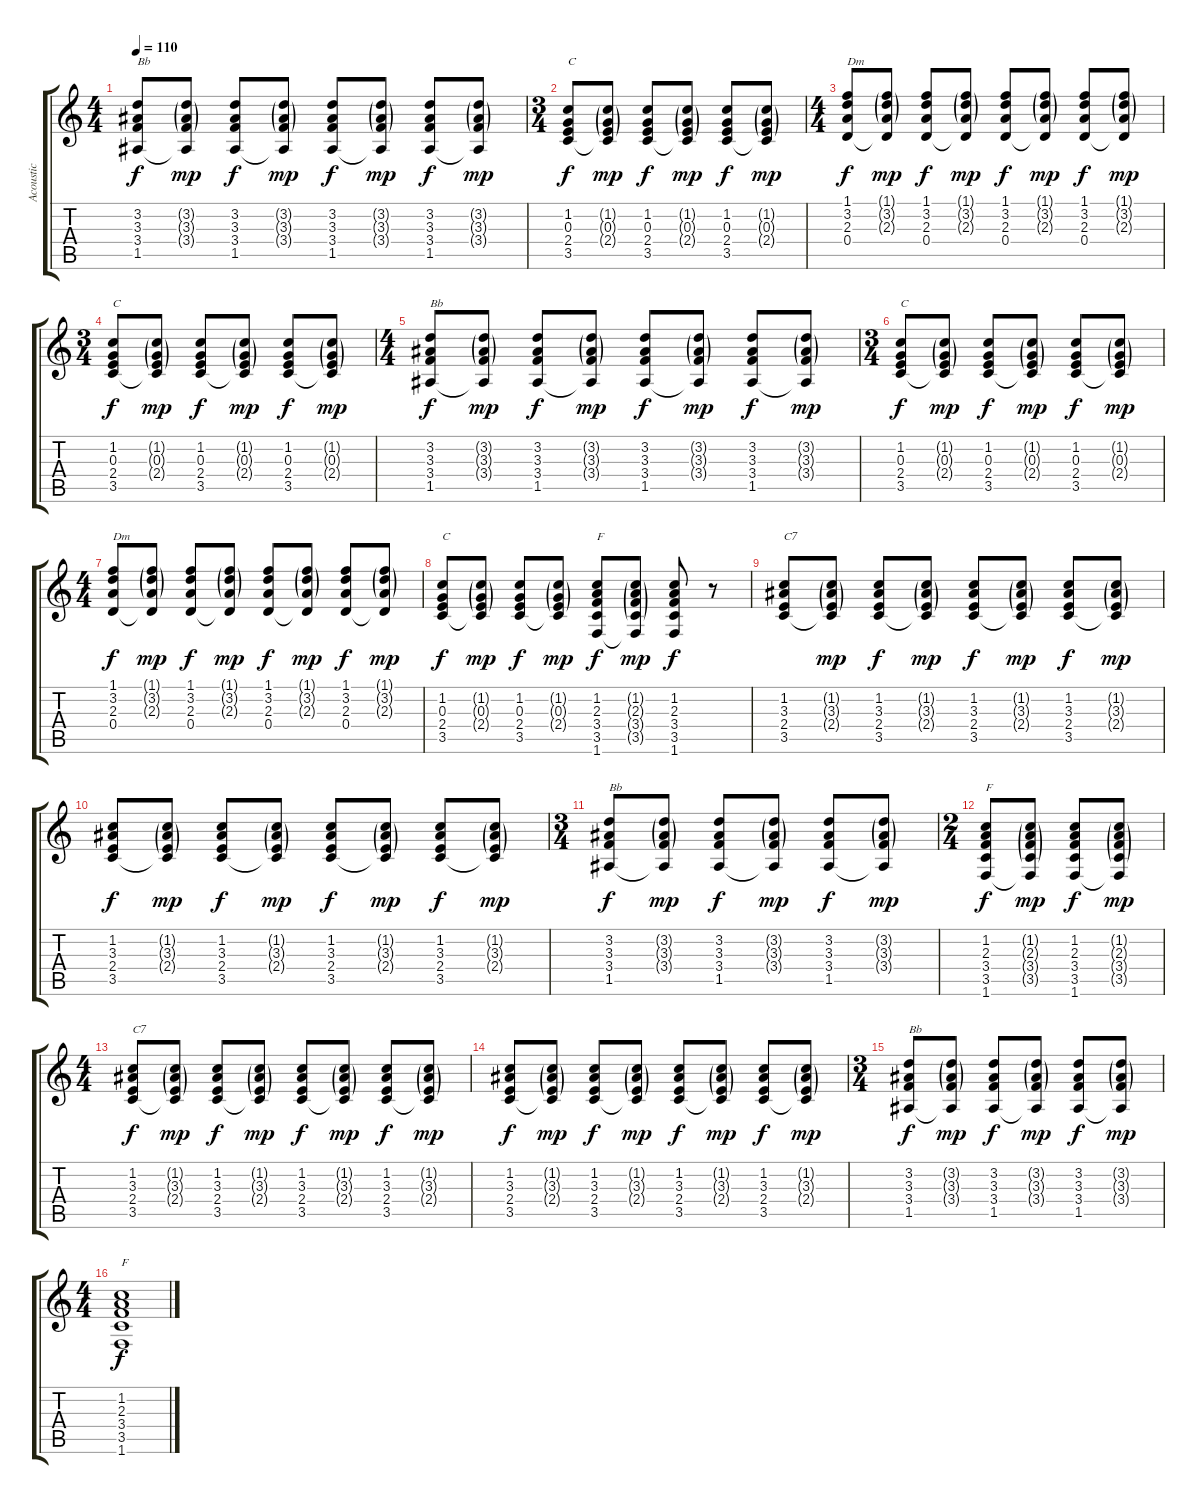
\track ("Acoustic" "Acoustic") {instrument acousticguitarsteel}
\staff {score tabs}
\tuning (E4 B3 G3 D3 A2 E2) {hide}
\ts (4 4)
\tempo 110
\clef g2
\ks c
(3.2 3.3 3.4 1.5).8{txt "Bb" dy f} (3.2{g} 3.3{g} 3.4{g} 1.5{t}).8{dy mp} (3.2 3.3 3.4 1.5).8{dy f} (3.2{g} 3.3{g} 3.4{g} 1.5{t}).8{dy mp} (3.2 3.3 3.4 1.5).8{dy f} (3.2{g} 3.3{g} 3.4{g} 1.5{t}).8{dy mp} (3.2 3.3 3.4 1.5).8{dy f} (3.2{g} 3.3{g} 3.4{g} 1.5{t}).8{dy mp} |
\ts (3 4)
(1.2 0.3 2.4 3.5).8{txt "C" dy f} (1.2{g} 0.3{g} 2.4{g} 3.5{t}).8{dy mp} (1.2 0.3 2.4 3.5).8{dy f} (1.2{g} 0.3{g} 2.4{g} 3.5{t}).8{dy mp} (1.2 0.3 2.4 3.5).8{dy f} (1.2{g} 0.3{g} 2.4{g} 3.5{t}).8{dy mp} |
\ts (4 4)
(1.1 3.2 2.3 0.4).8{txt "Dm" dy f} (1.1{g} 3.2{g} 2.3{g} 0.4{t}).8{dy mp} (1.1 3.2 2.3 0.4).8{dy f} (1.1{g} 3.2{g} 2.3{g} 0.4{t}).8{dy mp} (1.1 3.2 2.3 0.4).8{dy f} (1.1{g} 3.2{g} 2.3{g} 0.4{t}).8{dy mp} (1.1 3.2 2.3 0.4).8{dy f} (1.1{g} 3.2{g} 2.3{g} 0.4{t}).8{dy mp} |
\ts (3 4)
(1.2 0.3 2.4 3.5).8{txt "C" dy f} (1.2{g} 0.3{g} 2.4{g} 3.5{t}).8{dy mp} (1.2 0.3 2.4 3.5).8{dy f} (1.2{g} 0.3{g} 2.4{g} 3.5{t}).8{dy mp} (1.2 0.3 2.4 3.5).8{dy f} (1.2{g} 0.3{g} 2.4{g} 3.5{t}).8{dy mp} |
\ts (4 4)
(3.2 3.3 3.4 1.5).8{txt "Bb" dy f} (3.2{g} 3.3{g} 3.4{g} 1.5{t}).8{dy mp} (3.2 3.3 3.4 1.5).8{dy f} (3.2{g} 3.3{g} 3.4{g} 1.5{t}).8{dy mp} (3.2 3.3 3.4 1.5).8{dy f} (3.2{g} 3.3{g} 3.4{g} 1.5{t}).8{dy mp} (3.2 3.3 3.4 1.5).8{dy f} (3.2{g} 3.3{g} 3.4{g} 1.5{t}).8{dy mp} |
\ts (3 4)
(1.2 0.3 2.4 3.5).8{txt "C" dy f} (1.2{g} 0.3{g} 2.4{g} 3.5{t}).8{dy mp} (1.2 0.3 2.4 3.5).8{dy f} (1.2{g} 0.3{g} 2.4{g} 3.5{t}).8{dy mp} (1.2 0.3 2.4 3.5).8{dy f} (1.2{g} 0.3{g} 2.4{g} 3.5{t}).8{dy mp} |
\ts (4 4)
(1.1 3.2 2.3 0.4).8{txt "Dm" dy f} (1.1{g} 3.2{g} 2.3{g} 0.4{t}).8{dy mp} (1.1 3.2 2.3 0.4).8{dy f} (1.1{g} 3.2{g} 2.3{g} 0.4{t}).8{dy mp} (1.1 3.2 2.3 0.4).8{dy f} (1.1{g} 3.2{g} 2.3{g} 0.4{t}).8{dy mp} (1.1 3.2 2.3 0.4).8{dy f} (1.1{g} 3.2{g} 2.3{g} 0.4{t}).8{dy mp} |
(1.2 0.3 2.4 3.5).8{txt "C" dy f} (1.2{g} 0.3{g} 2.4{g} 3.5{t}).8{dy mp} (1.2 0.3 2.4 3.5).8{dy f} (1.2{g} 0.3{g} 2.4{g} 3.5{t}).8{dy mp} (1.2 2.3 3.4 3.5 1.6).8{txt "F" dy f} (1.2{g} 2.3{g} 3.4{g} 3.5{g} 1.6{t}).8{dy mp} (1.2 2.3 3.4 3.5 1.6).8{dy f} r.8 |
(1.2 3.3 2.4 3.5).8{txt "C7"} (1.2{g} 3.3{g} 2.4{g} 3.5{t}).8{dy mp} (1.2 3.3 2.4 3.5).8{dy f} (1.2{g} 3.3{g} 2.4{g} 3.5{t}).8{dy mp} (1.2 3.3 2.4 3.5).8{dy f} (1.2{g} 3.3{g} 2.4{g} 3.5{t}).8{dy mp} (1.2 3.3 2.4 3.5).8{dy f} (1.2{g} 3.3{g} 2.4{g} 3.5{t}).8{dy mp} |
(1.2 3.3 2.4 3.5).8{dy f} (1.2{g} 3.3{g} 2.4{g} 3.5{t}).8{dy mp} (1.2 3.3 2.4 3.5).8{dy f} (1.2{g} 3.3{g} 2.4{g} 3.5{t}).8{dy mp} (1.2 3.3 2.4 3.5).8{dy f} (1.2{g} 3.3{g} 2.4{g} 3.5{t}).8{dy mp} (1.2 3.3 2.4 3.5).8{dy f} (1.2{g} 3.3{g} 2.4{g} 3.5{t}).8{dy mp} |
\ts (3 4)
(3.2 3.3 3.4 1.5).8{txt "Bb" dy f} (3.2{g} 3.3{g} 3.4{g} 1.5{t}).8{dy mp} (3.2 3.3 3.4 1.5).8{dy f} (3.2{g} 3.3{g} 3.4{g} 1.5{t}).8{dy mp} (3.2 3.3 3.4 1.5).8{dy f} (3.2{g} 3.3{g} 3.4{g} 1.5{t}).8{dy mp} |
\ts (2 4)
(1.2 2.3 3.4 3.5 1.6).8{txt "F" dy f} (1.2{g} 2.3{g} 3.4{g} 3.5{g} 1.6{t}).8{dy mp} (1.2 2.3 3.4 3.5 1.6).8{dy f} (1.2{g} 2.3{g} 3.4{g} 3.5{g} 1.6{t}).8{dy mp} |
\ts (4 4)
(1.2 3.3 2.4 3.5).8{txt "C7" dy f} (1.2{g} 3.3{g} 2.4{g} 3.5{t}).8{dy mp} (1.2 3.3 2.4 3.5).8{dy f} (1.2{g} 3.3{g} 2.4{g} 3.5{t}).8{dy mp} (1.2 3.3 2.4 3.5).8{dy f} (1.2{g} 3.3{g} 2.4{g} 3.5{t}).8{dy mp} (1.2 3.3 2.4 3.5).8{dy f} (1.2{g} 3.3{g} 2.4{g} 3.5{t}).8{dy mp} |
(1.2 3.3 2.4 3.5).8{dy f} (1.2{g} 3.3{g} 2.4{g} 3.5{t}).8{dy mp} (1.2 3.3 2.4 3.5).8{dy f} (1.2{g} 3.3{g} 2.4{g} 3.5{t}).8{dy mp} (1.2 3.3 2.4 3.5).8{dy f} (1.2{g} 3.3{g} 2.4{g} 3.5{t}).8{dy mp} (1.2 3.3 2.4 3.5).8{dy f} (1.2{g} 3.3{g} 2.4{g} 3.5{t}).8{dy mp} |
\ts (3 4)
(3.2 3.3 3.4 1.5).8{txt "Bb" dy f} (3.2{g} 3.3{g} 3.4{g} 1.5{t}).8{dy mp} (3.2 3.3 3.4 1.5).8{dy f} (3.2{g} 3.3{g} 3.4{g} 1.5{t}).8{dy mp} (3.2 3.3 3.4 1.5).8{dy f} (3.2{g} 3.3{g} 3.4{g} 1.5{t}).8{dy mp} |
\ts (4 4)
(1.2 2.3 3.4 3.5 1.6).1{txt "F" dy f}
